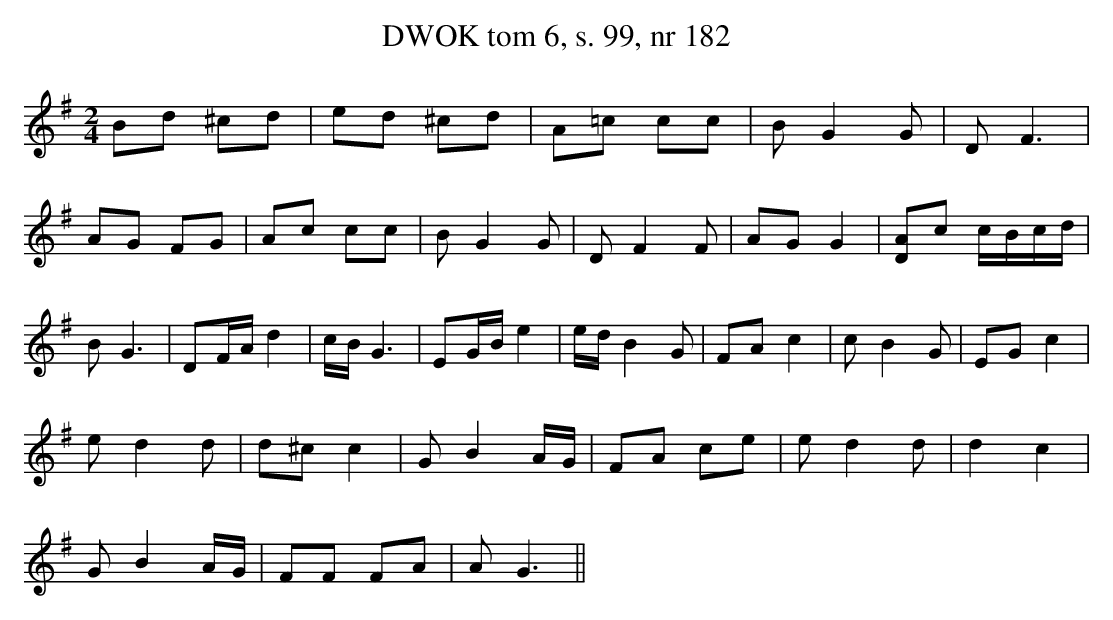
X:1
T:DWOK tom 6, s. 99, nr 182
L:1/16
M:2/4
K:G
B2d2 ^c2d2|e2d2 ^c2d2|A2=c2 c2c2|B2G4G2|D2F6|
A2G2 F2G2|A2c2 c2c2|B2G4G2|D2F4F2|A2G2 G4|[D2A2]c2 cBcd|
B2G6|D2FA d4|cBG6|E2GB e4|edB4G2|F2A2 c4|c2B4G2|E2G2 c4|
e2d4d2|d2^c2 c4|G2B4AG|F2A2 c2e2|e2d4d2|d4 c4|
G2B4AG|F2F2 F2A2|A2G6||
